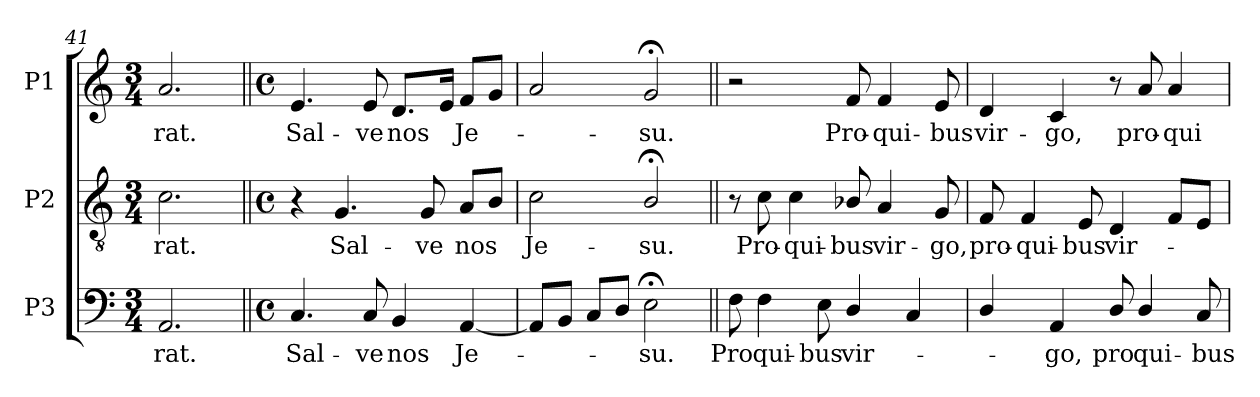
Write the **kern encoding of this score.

**kern	**text	**kern	**text	**kern	**text
*part3	*part3	*part2	*part2	*part1	*part1
*staff3	*staff3	*staff2	*staff2	*staff1	*staff1
*I"P3	*	*I"P2	*	*I"P1	*
!!LO:LB:g=z
*clefF4	*	*clefGv2	*	*clefG2	*
*	*	*ITrd7c12	*	*	*
*k[]	*	*k[]	*	*k[]	*
*C:	*	*C:	*	*C:	*
*M3/4	*	*M3/4	*	*M3/4	*
=41	=41	=41	=41	=41	=41
!	!LO:LY:b:color=#000000	!	!	!	!
!	!	!	!LO:LY:b:color=#000000	!	!
!	!	!	!	!	!LO:LY:b:color=#000000
2.AAi/	-rat.	2.Ci\	-rat.	2.ai/	-rat.
=42||	=42||	=42||	=42||	=42||	=42||
*M4/4	*	*M4/4	*	*M4/4	*
*met(c)	*	*met(c)	*	*met(c)	*
!	!LO:LY:b:color=#000000	!	!	!	!
!	!	!	!	!	!LO:LY:b:color=#000000
4.Ci/	Sal-	4r	.	4.ei/	Sal-
!	!	!	!LO:LY:b:color=#000000	!	!
.	.	4.GGi/	Sal-	.	.
!	!LO:LY:b:color=#000000	!	!	!	!
!	!	!	!	!	!LO:LY:b:color=#000000
8Ci/	-ve	.	.	8ei/	-ve
!	!LO:LY:b:color=#000000	!	!	!	!
!	!	!	!	!	!LO:LY:b:color=#000000
4BBi/	nos	.	.	8.di/L	nos
!	!	!	!LO:LY:b:color=#000000	!	!
.	.	8GGi/	-ve	.	.
.	.	.	.	16ei/Jk	.
!	!LO:LY:b:color=#000000	!	!	!	!
!	!	!	!LO:LY:b:color=#000000	!	!
!	!	!	!	!	!LO:LY:b:color=#000000
[4AAi/	Je-	8AAi/L	nos	8fi/L	Je-
.	.	8BBi/J	.	8gi/J	.
=43	=43	=43	=43	=43	=43
!	!	!	!LO:LY:b:color=#000000	!	!
8AAi/L]	.	2Ci\	Je-	2ai/	.
8BBi/J	.	.	.	.	.
8Ci/L	.	.	.	.	.
8Di/J	.	.	.	.	.
!	!LO:LY:b:color=#000000	!	!	!	!
!	!	!	!LO:LY:b:color=#000000	!	!
!	!	!	!	!	!LO:LY:b:color=#000000
2E;i\	-su.	2BB;i/	-su.	2g;i/	-su.
=44||	=44||	=44||	=44||	=44||	=44||
!	!LO:LY:b:color=#000000	!	!	!	!
8Fi\	Pro	8r	.	2r	.
!	!LO:LY:b:color=#000000	!	!	!	!
!	!	!	!LO:LY:b:color=#000000	!	!
4Fi\	qui-	8Ci\	Pro-	.	.
!	!	!	!LO:LY:b:color=#000000	!	!
.	.	4Ci\	-qui-	.	.
!	!LO:LY:b:color=#000000	!	!	!	!
8Ei\	-bus	.	.	.	.
!	!LO:LY:b:color=#000000	!	!	!	!
!	!	!	!LO:LY:b:color=#000000	!	!
!	!	!	!	!	!LO:LY:b:color=#000000
4Di/	vir-	8BB-Xi/	-bus	8fi/	Pro-
!	!	!	!LO:LY:b:color=#000000	!	!
!	!	!	!	!	!LO:LY:b:color=#000000
.	.	4AAi/	vir-	4fi/	-qui-
4Ci/	.	.	.	.	.
!	!	!	!LO:LY:b:color=#000000	!	!
!	!	!	!	!	!LO:LY:b:color=#000000
.	.	8GGi/	-go,	8ei/	-bus
!!LO:PB:g=z
=45	=45	=45	=45	=45	=45
!	!	!	!LO:LY:b:color=#000000	!	!
!	!	!	!	!	!LO:LY:b:color=#000000
4Di/	.	8FFi/	pro-	4di/	vir-
!	!	!	!LO:LY:b:color=#000000	!	!
.	.	4FFi/	-qui-	.	.
!	!LO:LY:b:color=#000000	!	!	!	!
!	!	!	!	!	!LO:LY:b:color=#000000
4AAi/	-go,	.	.	4ci/	-go,
!	!	!	!LO:LY:b:color=#000000	!	!
.	.	8EEi/	-bus	.	.
!	!LO:LY:b:color=#000000	!	!	!	!
!	!	!	!LO:LY:b:color=#000000	!	!
8Di/	pro	4DDi/	vir-	8r	.
!	!LO:LY:b:color=#000000	!	!	!	!
!	!	!	!	!	!LO:LY:b:color=#000000
4Di/	qui-	.	.	8ai/	pro-
!	!	!	!	!	!LO:LY:b:color=#000000
.	.	8FFi/L	.	4ai/	-qui-
!	!LO:LY:b:color=#000000	!	!	!	!
8Ci/	-bus	8EEi/J	.	.	.
=	=	=	=	=	=
*-	*-	*-	*-	*-	*-
